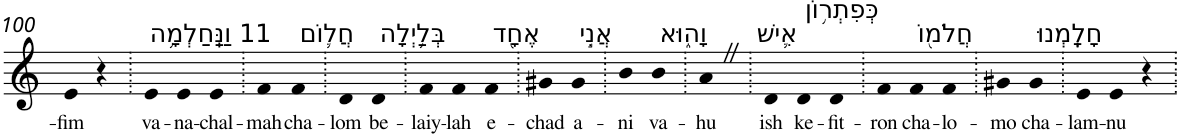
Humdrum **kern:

**kern	**text
*part1	*part1
*staff1	*staff1
*I"Piano	*
*I'Pno	*
!!LO:PB:g=z
*clefG2	*
*k[]	*
=100	=100
!	!LO:LY:b
4e	-fim
4r	.
=101.	=101.
!LO:TX:a:t=11 וַנַּֽחַלְמָ֥ה	!
!	!LO:LY:b
4e	va-
!	!LO:LY:b
4e	-na-
!	!LO:LY:b
4e	-chal-
=102.	=102.
!	!LO:LY:b
4f	-mah
!LO:TX:a:t=חֲל֛וֹם	!
!	!LO:LY:b
4f	cha-
=103.	=103.
!	!LO:LY:b
4d	-lom
!LO:TX:a:t=בְּלַ֥יְלָה	!
!	!LO:LY:b
4d	be-
=104.	=104.
!	!LO:LY:b
4f	-laiy-
!	!LO:LY:b
4f	-lah
!LO:TX:a:t=אֶחָ֖ד	!
!	!LO:LY:b
4f	e-
=105.	=105.
!	!LO:LY:b
4g#X	-chad
!LO:TX:a:t=אֲנִ֣י	!
!	!LO:LY:b
4g#	a-
=106.	=106.
!	!LO:LY:b
4b	-ni
!LO:TX:a:t=וָה֑וּא	!
!	!LO:LY:b
4b	va-
=107.	=107.
!	!LO:LY:b
4aZ	-hu
=108.	=108.
!LO:TX:a:t=אִ֛ישׁ	!
!	!LO:LY:b
4d	ish
!LO:TX:a:t=כְּפִתְר֥וֹן	!
!	!LO:LY:b
4d	ke-
!	!LO:LY:b
4d	-fit-
=109.	=109.
!	!LO:LY:b
4f	-ron
!LO:TX:a:t=חֲלֹמ֖וֹ	!
!	!LO:LY:b
4f	cha-
!	!LO:LY:b
4f	-lo-
=110.	=110.
!	!LO:LY:b
4g#X	-mo
!LO:TX:a:t=חָלָֽמְנוּ	!
!	!LO:LY:b
4g#	cha-
=111.	=111.
!	!LO:LY:b
4e	-lam-
!	!LO:LY:b
4e	-nu
4r	.
=.	=.
*-	*-
